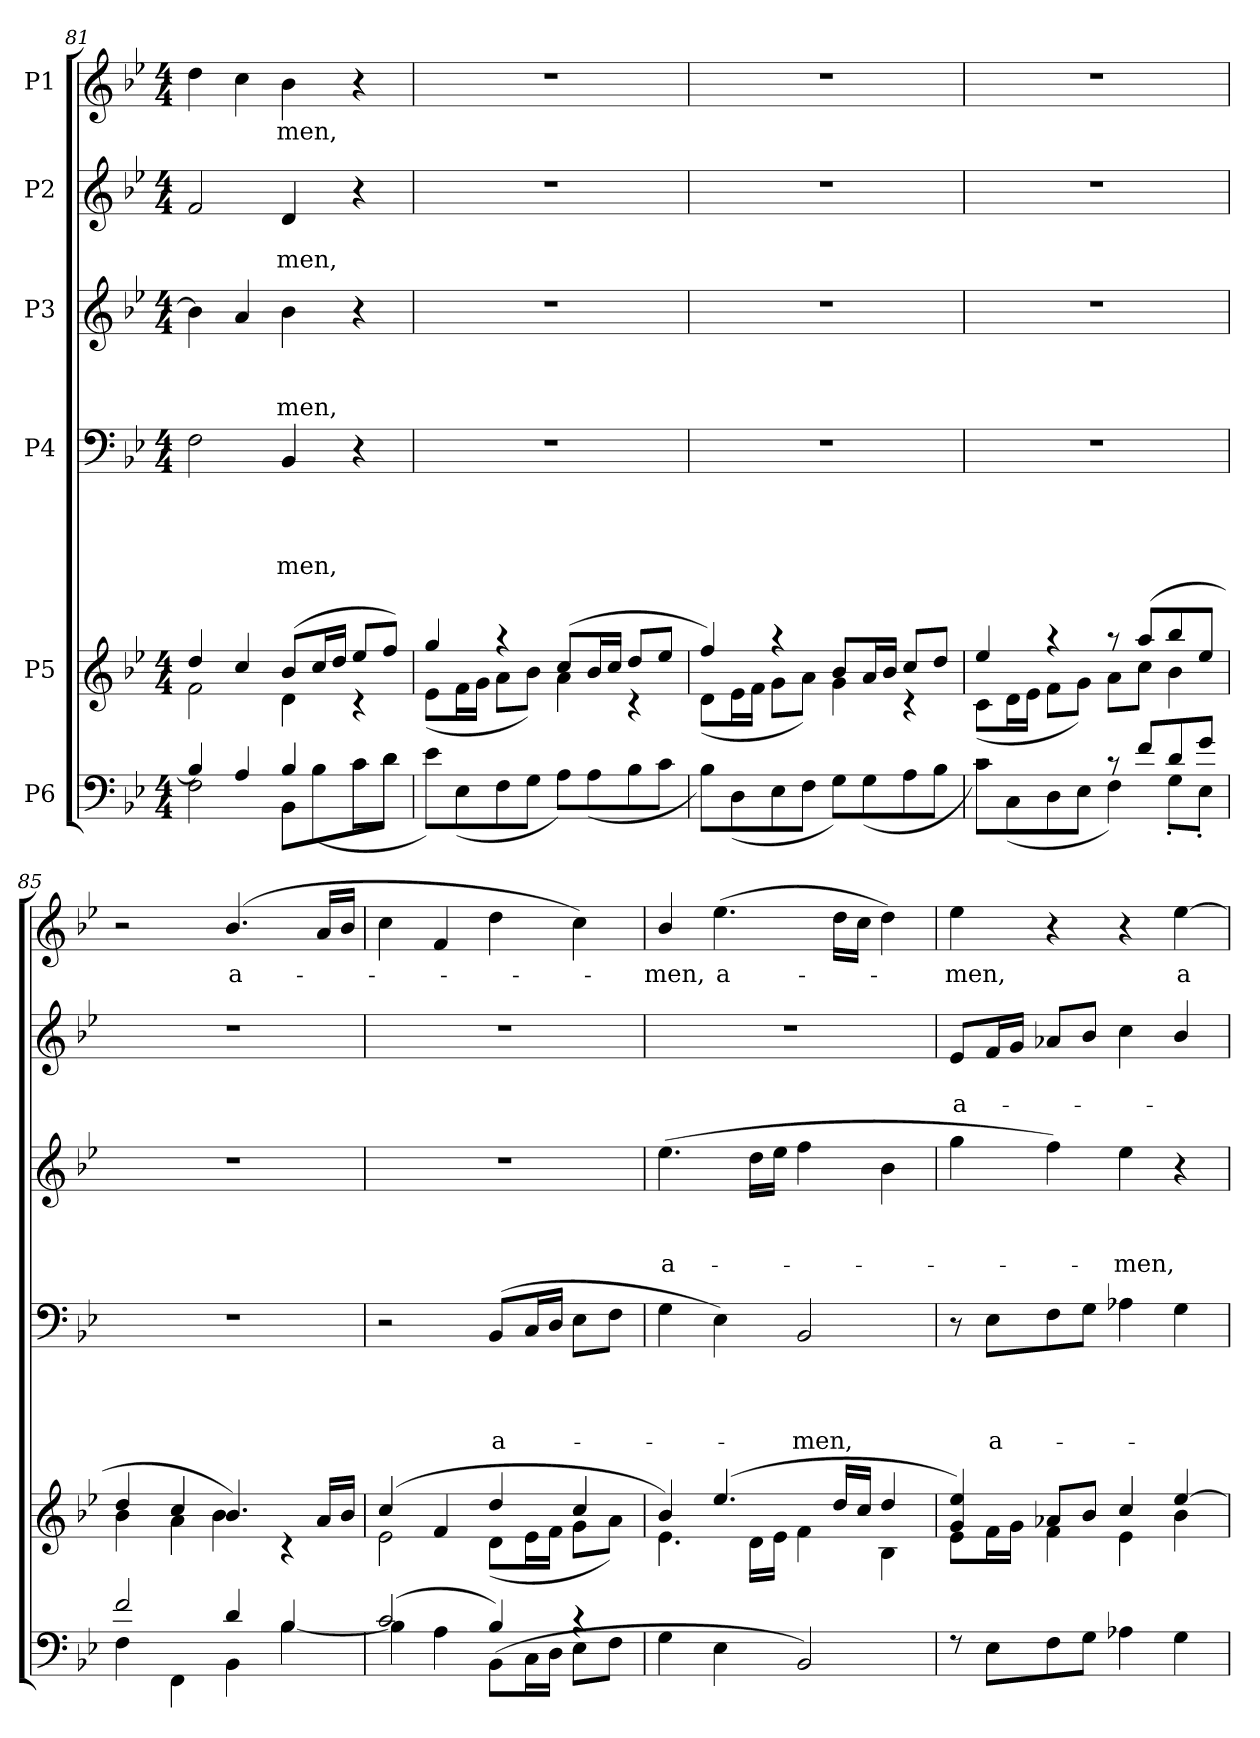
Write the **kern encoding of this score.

**kern	**kern	**kern	**text	**text	**text	**text	**kern	**text	**text	**text	**kern	**text	**text	**kern	**text
*part6	*part5	*part4	*part4	*part4	*part4	*part4	*part3	*part3	*part3	*part3	*part2	*part2	*part2	*part1	*part1
*staff6	*staff5	*staff4	*staff4	*staff4	*staff4	*staff4	*staff3	*staff3	*staff3	*staff3	*staff2	*staff2	*staff2	*staff1	*staff1
*I"P6	*I"P5	*I"P4	*	*	*	*	*I"P3	*	*	*	*I"P2	*	*	*I"P1	*
!!LO:LB:g=z
*clefF4	*clefG2	*clefF4	*	*	*	*	*clefG2	*	*	*	*clefG2	*	*	*clefG2	*
*	*	*	*	*	*	*	*ITrd7c12	*	*	*	*	*	*	*	*
*k[b-e-]	*k[b-e-]	*k[b-e-]	*	*	*	*	*k[b-e-]	*	*	*	*k[b-e-]	*	*	*k[b-e-]	*
*B-:	*B-:	*B-:	*	*	*	*	*B-:	*	*	*	*B-:	*	*	*B-:	*
*M4/4	*M4/4	*M4/4	*	*	*	*	*M4/4	*	*	*	*M4/4	*	*	*M4/4	*
=81	=81	=81	=81	=81	=81	=81	=81	=81	=81	=81	=81	=81	=81	=81	=81
*^	*^	*	*	*	*	*	*	*	*	*	*	*	*	*	*
4B-/]	2F\	4dd/	2f\	2F\	.	.	.	.	4B-\]	.	.	.	2f/	.	.	4dd\	.
4A/	.	4cc/	.	.	.	.	.	.	4A/	.	.	.	.	.	.	4cc\	.
!	!	!	!	!	!	!	!	!LO:LY:b	!	!	!	!LO:LY:b	!	!	!LO:LY:b	!	!LO:LY:b
4B-/	8BB-\L	(>8b-/L	4d\	4BB-/	.	.	.	-men,	4B-\	.	.	-men,	4d/	.	-men,	4b-\	-men,
.	(>8B-\	16cc/L	.	.	.	.	.	.	.	.	.	.	.	.	.	.	.
.	.	16dd/JJ	.	.	.	.	.	.	.	.	.	.	.	.	.	.	.
8c\L	8c\	8ee-/L	4rc	4r	.	.	.	.	4r	.	.	.	4r	.	.	4r	.
8d\J	8d\J	8ff/J)	.	.	.	.	.	.	.	.	.	.	.	.	.	.	.
=82	=82	=82	=82	=82	=82	=82	=82	=82	=82	=82	=82	=82	=82	=82	=82	=82	=82
1ryy	8e-\L)	4gg/	(<8e-\L	1r	.	.	.	.	1r	.	.	.	1r	.	.	1r	.
.	(>8E-\	.	16f\L	.	.	.	.	.	.	.	.	.	.	.	.	.	.
.	.	.	16g\JJ	.	.	.	.	.	.	.	.	.	.	.	.	.	.
.	8F\	4raa	8a\L	.	.	.	.	.	.	.	.	.	.	.	.	.	.
.	8G\J	.	8b-\J)	.	.	.	.	.	.	.	.	.	.	.	.	.	.
.	8A\L)	(>8cc/L	4a\	.	.	.	.	.	.	.	.	.	.	.	.	.	.
.	(>8A\	16b-/L	.	.	.	.	.	.	.	.	.	.	.	.	.	.	.
.	.	16cc/JJ	.	.	.	.	.	.	.	.	.	.	.	.	.	.	.
.	8B-\	8dd/L	4rc	.	.	.	.	.	.	.	.	.	.	.	.	.	.
.	8c\J	8ee-/J	.	.	.	.	.	.	.	.	.	.	.	.	.	.	.
=83	=83	=83	=83	=83	=83	=83	=83	=83	=83	=83	=83	=83	=83	=83	=83	=83	=83
1ryy	8B-\L)	4ff/)	(<8d\L	1r	.	.	.	.	1r	.	.	.	1r	.	.	1r	.
.	(>8D\	.	16e-\L	.	.	.	.	.	.	.	.	.	.	.	.	.	.
.	.	.	16f\JJ	.	.	.	.	.	.	.	.	.	.	.	.	.	.
.	8E-\	4raa	8g\L	.	.	.	.	.	.	.	.	.	.	.	.	.	.
.	8F\J	.	8a\J)	.	.	.	.	.	.	.	.	.	.	.	.	.	.
.	8G\L)	8b-/L	4g\	.	.	.	.	.	.	.	.	.	.	.	.	.	.
.	(>8G\	16a/L	.	.	.	.	.	.	.	.	.	.	.	.	.	.	.
.	.	16b-/JJ	.	.	.	.	.	.	.	.	.	.	.	.	.	.	.
.	8A\	8cc/L	4rc	.	.	.	.	.	.	.	.	.	.	.	.	.	.
.	8B-\J	8dd/J	.	.	.	.	.	.	.	.	.	.	.	.	.	.	.
=84	=84	=84	=84	=84	=84	=84	=84	=84	=84	=84	=84	=84	=84	=84	=84	=84	=84
2rc	8c\L)	4ee-/	(<8c\L	1r	.	.	.	.	1r	.	.	.	1r	.	.	1r	.
.	(>8C\	.	16d\L	.	.	.	.	.	.	.	.	.	.	.	.	.	.
.	.	.	16e-\JJ	.	.	.	.	.	.	.	.	.	.	.	.	.	.
.	8D\	4raa	8f\L	.	.	.	.	.	.	.	.	.	.	.	.	.	.
.	8E-\J	.	8g\J)	.	.	.	.	.	.	.	.	.	.	.	.	.	.
8rc	4F\)	8raa	8a\L	.	.	.	.	.	.	.	.	.	.	.	.	.	.
8f/L	.	(>8aa/L	8cc\J	.	.	.	.	.	.	.	.	.	.	.	.	.	.
8d/	8G'<\L	8bb-/	4b-\	.	.	.	.	.	.	.	.	.	.	.	.	.	.
8g/J	8E-'<\J	8ee-/J	.	.	.	.	.	.	.	.	.	.	.	.	.	.	.
=85	=85	=85	=85	=85	=85	=85	=85	=85	=85	=85	=85	=85	=85	=85	=85	=85	=85
2f/	4F\	4dd/	4b-\	1r	.	.	.	.	1r	.	.	.	1r	.	.	2r	.
.	4FF\	4cc/	4a\	.	.	.	.	.	.	.	.	.	.	.	.	.	.
!	!	!	!	!	!	!	!	!	!	!	!	!	!	!	!	!	!LO:LY:b
4d/	4BB-\	4.b-/)	4b-\	.	.	.	.	.	.	.	.	.	.	.	.	(>4.b-/	a-
4B-/	[<4B-\	.	4rc	.	.	.	.	.	.	.	.	.	.	.	.	.	.
.	.	16a/LL	.	.	.	.	.	.	.	.	.	.	.	.	.	16a/LL	.
.	.	16b-/JJ	.	.	.	.	.	.	.	.	.	.	.	.	.	16b-/JJ	.
!!LO:PB:g=z
=86	=86	=86	=86	=86	=86	=86	=86	=86	=86	=86	=86	=86	=86	=86	=86	=86	=86
(>2c/	4B-\]	(>4cc/	2e-\	2r	.	.	.	.	1r	.	.	.	1r	.	.	4cc\	.
.	4A\	4f/	.	.	.	.	.	.	.	.	.	.	.	.	.	4f/	.
!	!	!	!	!	!	!	!	!LO:LY:b	!	!	!	!	!	!	!	!	!
4B-/)	(<8BB-\L	4dd/	(<8d\L	(>8BB-/L	.	.	.	a-	.	.	.	.	.	.	.	4dd\	.
.	16C\L	.	16e-\L	16C/L	.	.	.	.	.	.	.	.	.	.	.	.	.
.	16D\JJ	.	16f\JJ	16D/JJ	.	.	.	.	.	.	.	.	.	.	.	.	.
4rc	8E-\L	4cc/	8g\L	8E-\L	.	.	.	.	.	.	.	.	.	.	.	4cc\)	.
.	8F\J	.	8a\J)	8F\J	.	.	.	.	.	.	.	.	.	.	.	.	.
=87	=87	=87	=87	=87	=87	=87	=87	=87	=87	=87	=87	=87	=87	=87	=87	=87	=87
!	!	!	!	!	!	!	!	!	!	!	!	!LO:LY:b	!	!	!	!	!LO:LY:b
1ryy	4G\	4b-/)	4.e-\	4G\	.	.	.	.	(>4.e-\	.	.	a-	1r	.	.	4b-/	-men,
!	!	!	!	!	!	!	!	!	!	!	!	!	!	!	!	!	!LO:LY:b
.	4E-\	(>4.ee-/	.	4E-\)	.	.	.	.	.	.	.	.	.	.	.	(>4.ee-\	a-
.	.	.	16d\LL	.	.	.	.	.	16d\LL	.	.	.	.	.	.	.	.
.	.	.	16e-\JJ	.	.	.	.	.	16e-\JJ	.	.	.	.	.	.	.	.
!	!	!	!	!	!	!	!	!LO:LY:b	!	!	!	!	!	!	!	!	!
.	2BB-/)	.	4f\	2BB-/	.	.	.	-men,	4f\	.	.	.	.	.	.	.	.
.	.	16dd/LL	.	.	.	.	.	.	.	.	.	.	.	.	.	16dd\LL	.
.	.	16cc/JJ	.	.	.	.	.	.	.	.	.	.	.	.	.	16cc\JJ	.
.	.	4dd/	4B-\	.	.	.	.	.	4B-\	.	.	.	.	.	.	4dd\)	.
=88	=88	=88	=88	=88	=88	=88	=88	=88	=88	=88	=88	=88	=88	=88	=88	=88	=88
!	!	!	!	!	!	!	!	!	!	!	!	!	!	!	!LO:LY:b	!	!LO:LY:b
8r	1ryy	4g/ 4ee-/)	8e-\L	8r	.	.	.	.	4g\	.	.	.	8e-/L	.	a-	4ee-\	-men,
!	!	!	!	!	!	!	!	!LO:LY:b	!	!	!	!	!	!	!	!	!
8E-\L	.	.	16f\L	8E-\L	.	.	.	a-	.	.	.	.	16f/L	.	.	.	.
.	.	.	16g\JJ	.	.	.	.	.	.	.	.	.	16g/JJ	.	.	.	.
8F\	.	8a-X/L	4f\	8F\	.	.	.	.	4f\)	.	.	.	8a-X/L	.	.	4r	.
8G\J	.	8b-/J	.	8G\J	.	.	.	.	.	.	.	.	8b-/J	.	.	.	.
!	!	!	!	!	!	!	!	!	!	!	!	!LO:LY:b	!	!	!	!	!
4A-X\	.	4cc/	4e-\	4A-X\	.	.	.	.	4e-\	.	.	-men,	4cc\	.	.	4r	.
!	!	!	!	!	!	!	!	!	!	!	!	!	!	!	!	!	!LO:LY:b
4G\	.	[>4ee-/	4b-\	4G\	.	.	.	.	4r	.	.	.	4b-/	.	.	[>4ee-\	a-
*v	*v	*	*	*	*	*	*	*	*	*	*	*	*	*	*	*	*
*	*v	*v	*	*	*	*	*	*	*	*	*	*	*	*	*	*
=	=	=	=	=	=	=	=	=	=	=	=	=	=	=	=
*-	*-	*-	*-	*-	*-	*-	*-	*-	*-	*-	*-	*-	*-	*-	*-
